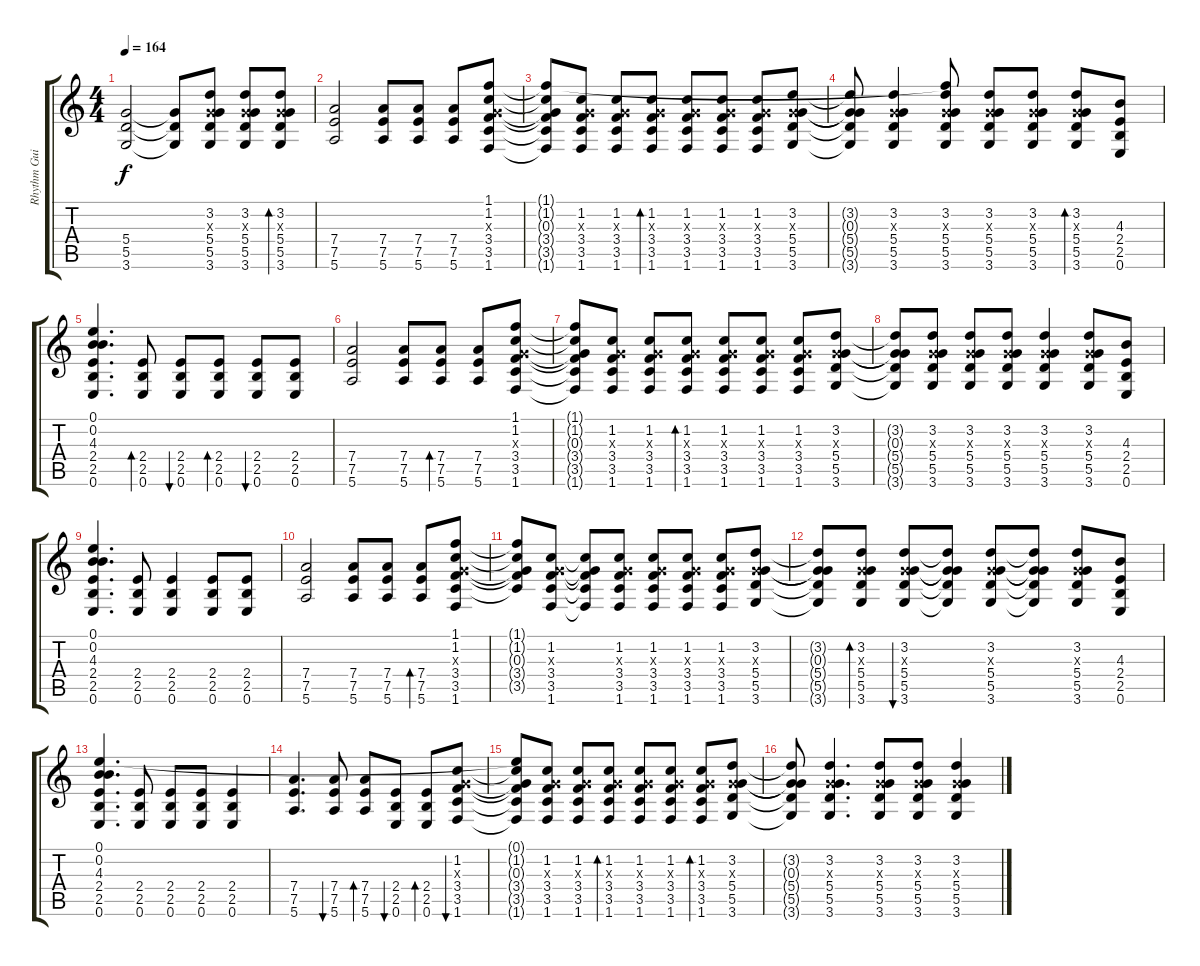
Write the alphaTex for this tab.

\track ("Rhythm Guitar" "Rhythm Gui") {instrument distortionguitar}
\staff {score tabs}
\tuning (E4 B3 G3 D3 A2 E2) {hide}
\ts (4 4)
\tempo 164
\clef g2
\ks c
(5.4 5.5 3.6).2{dy f} (5.4{t} 5.5{t} 3.6{t}).8 (3.2 0.3{x} 5.4 5.5 3.6).8 (3.2 0.3{x} 5.4 5.5 3.6).8 (3.2 0.3{x} 5.4 5.5 3.6).8{bd 240} |
(7.4 7.5 5.6).2 (7.4 7.5 5.6).8 (7.4 7.5 5.6).8 (7.4 7.5 5.6).8 (1.1 1.2 0.3{x} 3.4 3.5 1.6).8 |
(1.1{t} 1.2{t} 0.3{t} 3.4{t} 3.5{t} 1.6{t}).8 (1.2 0.3{x} 3.4 3.5 1.6).8 (1.2 0.3{x} 3.4 3.5 1.6).8 (1.2 0.3{x} 3.4 3.5 1.6).8{bd 240} (1.2 0.3{x} 3.4 3.5 1.6).8 (1.2 0.3{x} 3.4 3.5 1.6).8 (1.2 0.3{x} 3.4 3.5 1.6).8 (3.2 0.3{x} 5.4 5.5 3.6).8 |
(3.2{t} 0.3{t} 5.4{t} 5.5{t} 3.6{t}).8 (3.2 0.3{x} 5.4 5.5 3.6).4 (1.1{t} 3.2 0.3{x} 5.4 5.5 3.6).8 (3.2 0.3{x} 5.4 5.5 3.6).8 (3.2 0.3{x} 5.4 5.5 3.6).8 (3.2 0.3{x} 5.4 5.5 3.6).8{bd 240} (4.3 2.4 2.5 0.6).8 |
(0.1 0.2 4.3 2.4 2.5 0.6).4{d} (2.4 2.5 0.6).8{bd 240} (2.4 2.5 0.6).8{bu 240} (2.4 2.5 0.6).8{bd 240} (2.4 2.5 0.6).8{bu 240} (2.4 2.5 0.6).8 |
(7.4 7.5 5.6).2 (7.4 7.5 5.6).8 (7.4 7.5 5.6).8{bd 240} (7.4 7.5 5.6).8 (1.1 1.2 0.3{x} 3.4 3.5 1.6).8 |
(1.1{t} 1.2{t} 0.3{t} 3.4{t} 3.5{t} 1.6{t}).8 (1.2 0.3{x} 3.4 3.5 1.6).8 (1.2 0.3{x} 3.4 3.5 1.6).8 (1.2 0.3{x} 3.4 3.5 1.6).8{bd 240} (1.2 0.3{x} 3.4 3.5 1.6).8 (1.2 0.3{x} 3.4 3.5 1.6).8 (1.2 0.3{x} 3.4 3.5 1.6).8 (3.2 0.3{x} 5.4 5.5 3.6).8 |
(3.2{t} 0.3{t} 5.4{t} 5.5{t} 3.6{t}).8 (3.2 0.3{x} 5.4 5.5 3.6).8 (3.2 0.3{x} 5.4 5.5 3.6).8 (3.2 0.3{x} 5.4 5.5 3.6).8 (3.2 0.3{x} 5.4 5.5 3.6).4 (3.2 0.3{x} 5.4 5.5 3.6).8 (4.3 2.4 2.5 0.6).8 |
(0.1 0.2 4.3 2.4 2.5 0.6).4{d} (2.4 2.5 0.6).8 (2.4 2.5 0.6).4 (2.4 2.5 0.6).8 (2.4 2.5 0.6).8 |
(7.4 7.5 5.6).2 (7.4 7.5 5.6).8 (7.4 7.5 5.6).8 (7.4 7.5 5.6).8{bd 240} (1.1 1.2 0.3{x} 3.4 3.5 1.6).8 |
(1.1{t} 1.2{t} 0.3{t} 3.4{t} 3.5{t}).8 (1.2 0.3{x} 3.4 3.5 1.6).8 (1.2{t} 0.3{t} 3.4{t} 3.5{t} 1.6{t}).8 (1.2 0.3{x} 3.4 3.5 1.6).8 (1.2 0.3{x} 3.4 3.5 1.6).8 (1.2 0.3{x} 3.4 3.5 1.6).8 (1.2 0.3{x} 3.4 3.5 1.6).8 (3.2 0.3{x} 5.4 5.5 3.6).8 |
(3.2{t} 0.3{t} 5.4{t} 5.5{t} 3.6{t}).8 (3.2 0.3{x} 5.4 5.5 3.6).8{bd 240} (3.2 0.3{x} 5.4 5.5 3.6).8{bu 240} (3.2{t} 0.3{t} 5.4{t} 5.5{t} 3.6{t}).8 (3.2 0.3{x} 5.4 5.5 3.6).8 (3.2{t} 0.3{t} 5.4{t} 5.5{t} 3.6{t}).8 (3.2 0.3{x} 5.4 5.5 3.6).8 (4.3 2.4 2.5 0.6).8 |
(0.1 0.2 4.3 2.4 2.5 0.6).4{d} (2.4 2.5 0.6).8 (2.4 2.5 0.6).8 (2.4 2.5 0.6).8 (2.4 2.5 0.6).4 |
(7.4 7.5 5.6).4{d} (7.4 7.5 5.6).8{bu 240} (7.4 7.5 5.6).8{bd 240} (2.4 2.5 0.6).8{bu 240} (2.4 2.5 0.6).8{bd 240} (1.2 0.3{x} 3.4 3.5 1.6).8{bu 240} |
(0.1{t} 1.2{t} 0.3{t} 3.4{t} 3.5{t} 1.6{t}).8 (1.2 0.3{x} 3.4 3.5 1.6).8 (1.2 0.3{x} 3.4 3.5 1.6).8 (1.2 0.3{x} 3.4 3.5 1.6).8{bd 240} (1.2 0.3{x} 3.4 3.5 1.6).8 (1.2 0.3{x} 3.4 3.5 1.6).8 (1.2 0.3{x} 3.4 3.5 1.6).8{bd 240} (3.2 0.3{x} 5.4 5.5 3.6).8 |
(3.2{t} 0.3{t} 5.4{t} 5.5{t} 3.6{t}).8 (3.2 0.3{x} 5.4 5.5 3.6).4{d} (3.2 0.3{x} 5.4 5.5 3.6).8 (3.2 0.3{x} 5.4 5.5 3.6).8 (3.2 0.3{x} 5.4 5.5 3.6).4
